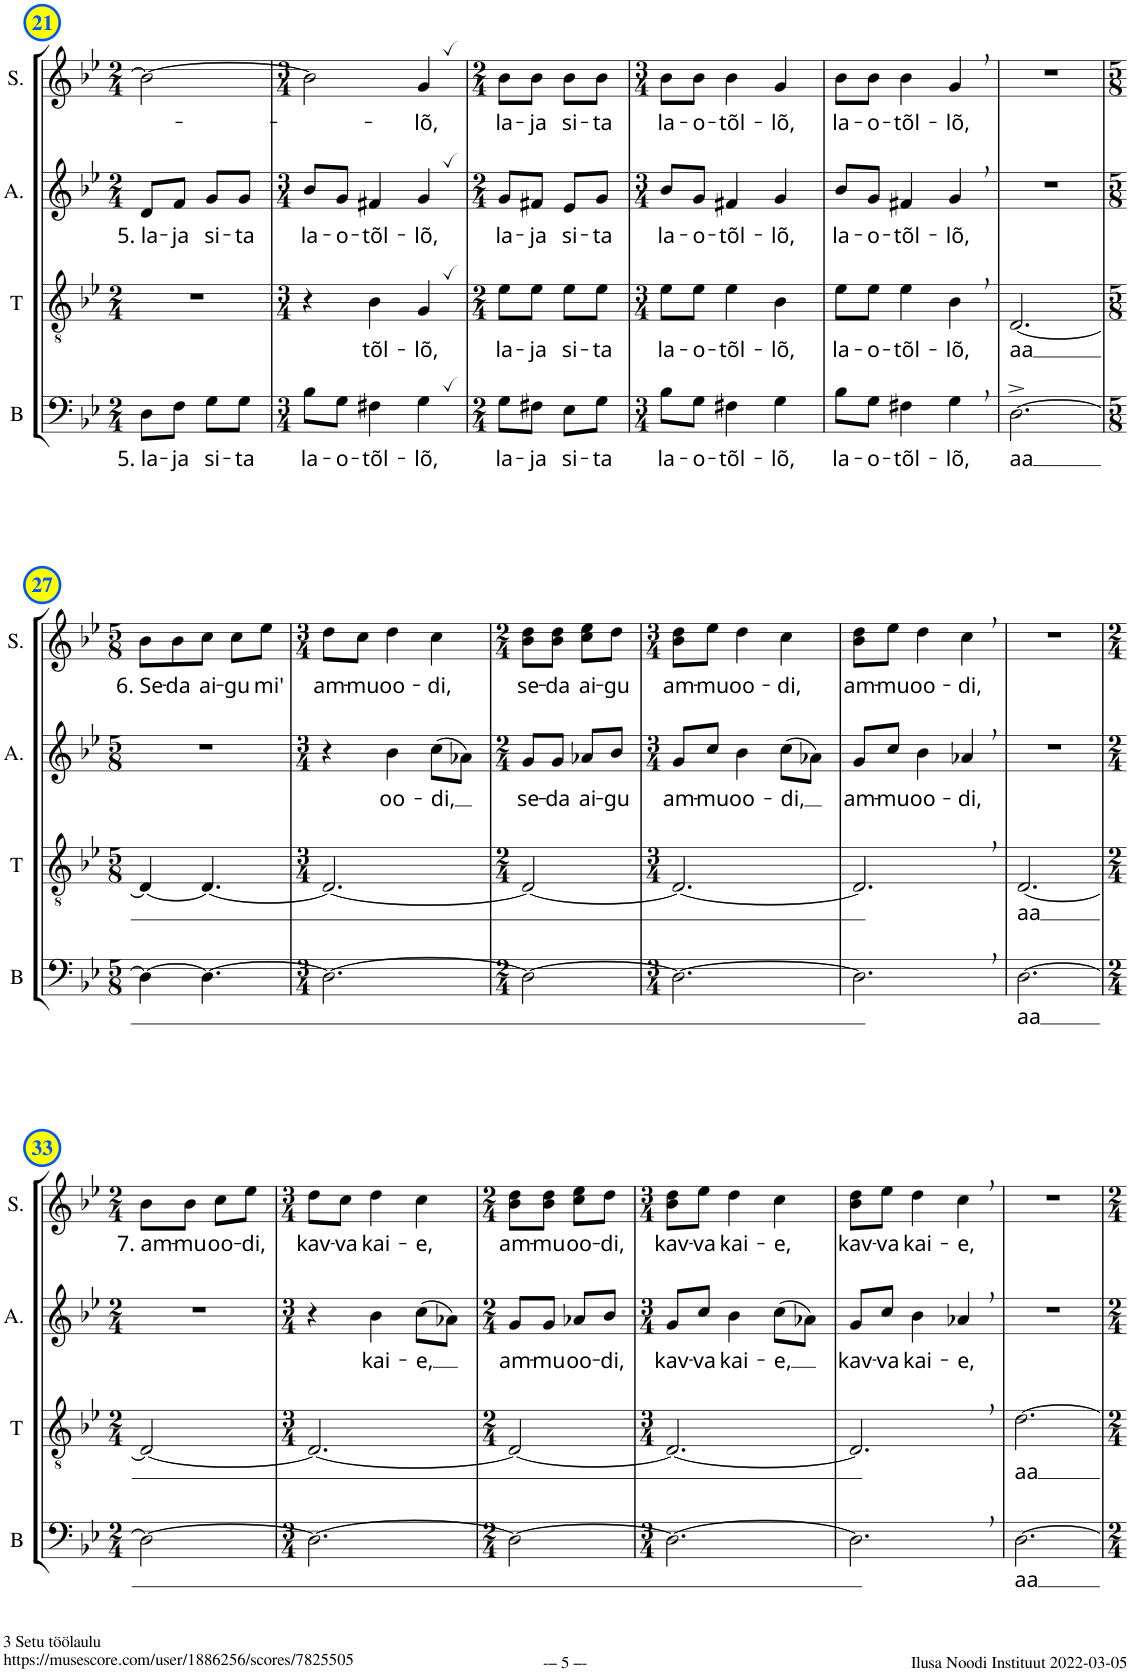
**kern	**text	**kern	**text	**kern	**text	**kern	**text
*part4	*part4	*part3	*part3	*part2	*part2	*part1	*part1
*staff4	*staff4	*staff3	*staff3	*staff2	*staff2	*staff1	*staff1
*I"B	*	*I"T	*	*I"Alto	*	*I"Soprano	*
*I'B	*	*I'T	*	*I'A.	*	*I'S.	*
*clefF4	*	*clefGv2	*	*clefG2	*	*clefG2	*
*	*	*	*	*Trd1c2	*	*	*
*k[b-e-]	*	*k[b-e-]	*	*k[b-e-]	*	*k[b-e-]	*
*M3/4	*	*M3/4	*	*M3/4	*	*M3/4	*
=20	=20	=20	=20	=20	=20	=20	=20
!	!	!	!LO:LY:b	!	!LO:LY:b	!	!LO:LY:b
2.r	.	8B-\L	vi-	8b-/L	vi-	8b-\L	vi-
!	!	!	!LO:LY:b	!	!LO:LY:b	!	!LO:LY:b
.	.	8B-\J	-ro-	8g/J	-ro-	8b-\J	-ro-
!	!	!	!LO:LY:b	!	!LO:LY:b	!	!LO:LY:b
.	.	4B-\	-tõl-	4f#X/	-tõl-	[2b-\	-tõl-
!	!	!	!LO:LY:b	!	!LO:LY:b	!	!
.	.	4G/	-lõ,	4g/	-lõ,	.	.
!!LO:PB:g=z
=21	=21	=21	=21	=21	=21	=21	=21
*M2/4	*	*M2/4	*	*M2/4	*	*M2/4	*
!	!LO:LY:b	!	!	!	!LO:LY:b	!	!
8D\L	5. la-	2r	.	8d/L	5. la-	2b-\_	.
!	!LO:LY:b	!	!	!	!LO:LY:b	!	!
8F\J	-ja	.	.	8f/J	-ja	.	.
!	!LO:LY:b	!	!	!	!LO:LY:b	!	!
8G\L	si-	.	.	8g/L	si-	.	.
!	!LO:LY:b	!	!	!	!LO:LY:b	!	!
8G\J	-ta	.	.	8g/J	-ta	.	.
=22	=22	=22	=22	=22	=22	=22	=22
*M3/4	*	*M3/4	*	*M3/4	*	*M3/4	*
!	!LO:LY:b	!	!	!	!LO:LY:b	!	!
8B-\L	la-	4r	.	8b-/L	la-	2b-\]	.
!	!LO:LY:b	!	!	!	!LO:LY:b	!	!
8G\J	-o-	.	.	8g/J	-o-	.	.
!	!LO:LY:b	!	!LO:LY:b	!	!LO:LY:b	!	!
4F#X\	-tõl-	4B-\	-tõl-	4f#X/	-tõl-	.	.
!	!LO:LY:b	!	!LO:LY:b	!	!LO:LY:b	!	!LO:LY:b
4G,\	-lõ,	4G,/	-lõ,	4g,/	-lõ,	4g,/	lõ,
=23	=23	=23	=23	=23	=23	=23	=23
*M2/4	*	*M2/4	*	*M2/4	*	*M2/4	*
!	!LO:LY:b	!	!LO:LY:b	!	!LO:LY:b	!	!LO:LY:b
8G\L	la-	8e-\L	la-	8g/L	la-	8b-\L	la-
!	!LO:LY:b	!	!LO:LY:b	!	!LO:LY:b	!	!LO:LY:b
8F#X\J	-ja	8e-\J	-ja	8f#X/J	-ja	8b-\J	-ja
!	!LO:LY:b	!	!LO:LY:b	!	!LO:LY:b	!	!LO:LY:b
8E-\L	si-	8e-\L	si-	8e-/L	si-	8b-\L	si-
!	!LO:LY:b	!	!LO:LY:b	!	!LO:LY:b	!	!LO:LY:b
8G\J	-ta	8e-\J	-ta	8g/J	-ta	8b-\J	-ta
=24	=24	=24	=24	=24	=24	=24	=24
*M3/4	*	*M3/4	*	*M3/4	*	*M3/4	*
!	!LO:LY:b	!	!LO:LY:b	!	!LO:LY:b	!	!LO:LY:b
8B-\L	la-	8e-\L	la-	8b-/L	la-	8b-\L	la-
!	!LO:LY:b	!	!LO:LY:b	!	!LO:LY:b	!	!LO:LY:b
8G\J	-o-	8e-\J	-o-	8g/J	-o-	8b-\J	-o-
!	!LO:LY:b	!	!LO:LY:b	!	!LO:LY:b	!	!LO:LY:b
4F#X\	-tõl-	4e-\	-tõl-	4f#X/	-tõl-	4b-\	-tõl-
!	!LO:LY:b	!	!LO:LY:b	!	!LO:LY:b	!	!LO:LY:b
4G\	-lõ,	4B-\	-lõ,	4g/	-lõ,	4g/	-lõ,
=25	=25	=25	=25	=25	=25	=25	=25
!	!LO:LY:b	!	!LO:LY:b	!	!LO:LY:b	!	!LO:LY:b
8B-\L	la-	8e-\L	la-	8b-/L	la-	8b-\L	la-
!	!LO:LY:b	!	!LO:LY:b	!	!LO:LY:b	!	!LO:LY:b
8G\J	-o-	8e-\J	-o-	8g/J	-o-	8b-\J	-o-
!	!LO:LY:b	!	!LO:LY:b	!	!LO:LY:b	!	!LO:LY:b
4F#X\	-tõl-	4e-\	-tõl-	4f#X/	-tõl-	4b-\	-tõl-
!	!LO:LY:b	!	!LO:LY:b	!	!LO:LY:b	!	!LO:LY:b
4G,\	-lõ,	4B-,\	-lõ,	4g,/	-lõ,	4g,/	-lõ,
=26	=26	=26	=26	=26	=26	=26	=26
!	!LO:LY:b	!	!LO:LY:b	!	!	!	!
[2.D^\	aa	[2.D/	aa	2.r	.	2.r	.
!!LO:LB:g=z
=27	=27	=27	=27	=27	=27	=27	=27
*M5/8	*	*M5/8	*	*M5/8	*	*M5/8	*
!	!	!	!	!	!	!	!LO:LY:b
4D\_	.	4D/_	.	8%5r	.	8b-\L	6. Se-
!	!	!	!	!	!	!	!LO:LY:b
.	.	.	.	.	.	8b-\	-da
!	!	!	!	!	!	!	!LO:LY:b
4.D\_	.	4.D/_	.	.	.	8cc\J	ai-
!	!	!	!	!	!	!	!LO:LY:b
.	.	.	.	.	.	8cc\L	-gu
!	!	!	!	!	!	!	!LO:LY:b
.	.	.	.	.	.	8ee-\J	mi'
=28	=28	=28	=28	=28	=28	=28	=28
*M3/4	*	*M3/4	*	*M3/4	*	*M3/4	*
!	!	!	!	!	!	!	!LO:LY:b
2.D\_	.	2.D/_	.	4r	.	8dd\L	am-
!	!	!	!	!	!	!	!LO:LY:b
.	.	.	.	.	.	8cc\J	-mu
!	!	!	!	!	!LO:LY:b	!	!LO:LY:b
.	.	.	.	4b-\	oo-	4dd\	oo-
!	!	!	!	!	!LO:LY:b	!	!LO:LY:b
.	.	.	.	(8cc\L	-di,	4cc\	-di,
.	.	.	.	8a-X\J)	.	.	.
=29	=29	=29	=29	=29	=29	=29	=29
*M2/4	*	*M2/4	*	*M2/4	*	*M2/4	*
!	!	!	!	!	!LO:LY:b	!	!LO:LY:b
2D\_	.	2D/_	.	8g/L	se-	8b-\ 8dd\L	se-
!	!	!	!	!	!LO:LY:b	!	!LO:LY:b
.	.	.	.	8g/J	-da	8b-\ 8dd\J	-da
!	!	!	!	!	!LO:LY:b	!	!LO:LY:b
.	.	.	.	8a-X/L	ai-	8cc\ 8ee-\L	ai-
!	!	!	!	!	!LO:LY:b	!	!LO:LY:b
.	.	.	.	8b-/J	-gu	8dd\J	-gu
=30	=30	=30	=30	=30	=30	=30	=30
*M3/4	*	*M3/4	*	*M3/4	*	*M3/4	*
!	!	!	!	!	!LO:LY:b	!	!LO:LY:b
2.D\_	.	2.D/_	.	8g/L	am-	8b-\ 8dd\L	am-
!	!	!	!	!	!LO:LY:b	!	!LO:LY:b
.	.	.	.	8cc/J	-mu	8ee-\J	-mu
!	!	!	!	!	!LO:LY:b	!	!LO:LY:b
.	.	.	.	4b-\	oo-	4dd\	oo-
!	!	!	!	!	!LO:LY:b	!	!LO:LY:b
.	.	.	.	(8cc\L	-di,	4cc\	-di,
.	.	.	.	8a-X\J)	.	.	.
=31	=31	=31	=31	=31	=31	=31	=31
!	!	!	!	!	!LO:LY:b	!	!LO:LY:b
2.D,\]	.	2.D,/]	.	8g/L	am-	8b-\ 8dd\L	am-
!	!	!	!	!	!LO:LY:b	!	!LO:LY:b
.	.	.	.	8cc/J	-mu	8ee-\J	-mu
!	!	!	!	!	!LO:LY:b	!	!LO:LY:b
.	.	.	.	4b-\	oo-	4dd\	oo-
!	!	!	!	!	!LO:LY:b	!	!LO:LY:b
.	.	.	.	4a-X,/	-di,	4cc,\	-di,
=32	=32	=32	=32	=32	=32	=32	=32
!	!LO:LY:b	!	!LO:LY:b	!	!	!	!
[2.D\	aa	[2.D/	aa	2.r	.	2.r	.
!!LO:LB:g=z
=33	=33	=33	=33	=33	=33	=33	=33
*M2/4	*	*M2/4	*	*M2/4	*	*M2/4	*
!	!	!	!	!	!	!	!LO:LY:b
2D\_	.	2D/_	.	2r	.	8b-\L	7. am-
!	!	!	!	!	!	!	!LO:LY:b
.	.	.	.	.	.	8b-\J	-mu
!	!	!	!	!	!	!	!LO:LY:b
.	.	.	.	.	.	8cc\L	oo-
!	!	!	!	!	!	!	!LO:LY:b
.	.	.	.	.	.	8ee-\J	-di,
=34	=34	=34	=34	=34	=34	=34	=34
*M3/4	*	*M3/4	*	*M3/4	*	*M3/4	*
!	!	!	!	!	!	!	!LO:LY:b
2.D\_	.	2.D/_	.	4r	.	8dd\L	kav-
!	!	!	!	!	!	!	!LO:LY:b
.	.	.	.	.	.	8cc\J	-va
!	!	!	!	!	!LO:LY:b	!	!LO:LY:b
.	.	.	.	4b-\	kai-	4dd\	kai-
!	!	!	!	!	!LO:LY:b	!	!LO:LY:b
.	.	.	.	(8cc\L	-e,	4cc\	-e,
.	.	.	.	8a-X\J)	.	.	.
=35	=35	=35	=35	=35	=35	=35	=35
*M2/4	*	*M2/4	*	*M2/4	*	*M2/4	*
!	!	!	!	!	!LO:LY:b	!	!LO:LY:b
2D\_	.	2D/_	.	8g/L	am-	8b-\ 8dd\L	am-
!	!	!	!	!	!LO:LY:b	!	!LO:LY:b
.	.	.	.	8g/J	-mu	8b-\ 8dd\J	-mu
!	!	!	!	!	!LO:LY:b	!	!LO:LY:b
.	.	.	.	8a-X/L	oo-	8cc\ 8ee-\L	oo-
!	!	!	!	!	!LO:LY:b	!	!LO:LY:b
.	.	.	.	8b-/J	-di,	8dd\J	-di,
=36	=36	=36	=36	=36	=36	=36	=36
*M3/4	*	*M3/4	*	*M3/4	*	*M3/4	*
!	!	!	!	!	!LO:LY:b	!	!LO:LY:b
2.D\_	.	2.D/_	.	8g/L	kav-	8b-\ 8dd\L	kav-
!	!	!	!	!	!LO:LY:b	!	!LO:LY:b
.	.	.	.	8cc/J	-va	8ee-\J	-va
!	!	!	!	!	!LO:LY:b	!	!LO:LY:b
.	.	.	.	4b-\	kai-	4dd\	kai-
!	!	!	!	!	!LO:LY:b	!	!LO:LY:b
.	.	.	.	(8cc\L	-e,	4cc\	-e,
.	.	.	.	8a-X\J)	.	.	.
=37	=37	=37	=37	=37	=37	=37	=37
!	!	!	!	!	!LO:LY:b	!	!LO:LY:b
2.D,\]	.	2.D,/]	.	8g/L	kav-	8b-\ 8dd\L	kav-
!	!	!	!	!	!LO:LY:b	!	!LO:LY:b
.	.	.	.	8cc/J	-va	8ee-\J	-va
!	!	!	!	!	!LO:LY:b	!	!LO:LY:b
.	.	.	.	4b-\	kai-	4dd\	kai-
!	!	!	!	!	!LO:LY:b	!	!LO:LY:b
.	.	.	.	4a-X,/	-e,	4cc,\	-e,
=	=	=	=	=	=	=	=
*-	*-	*-	*-	*-	*-	*-	*-
